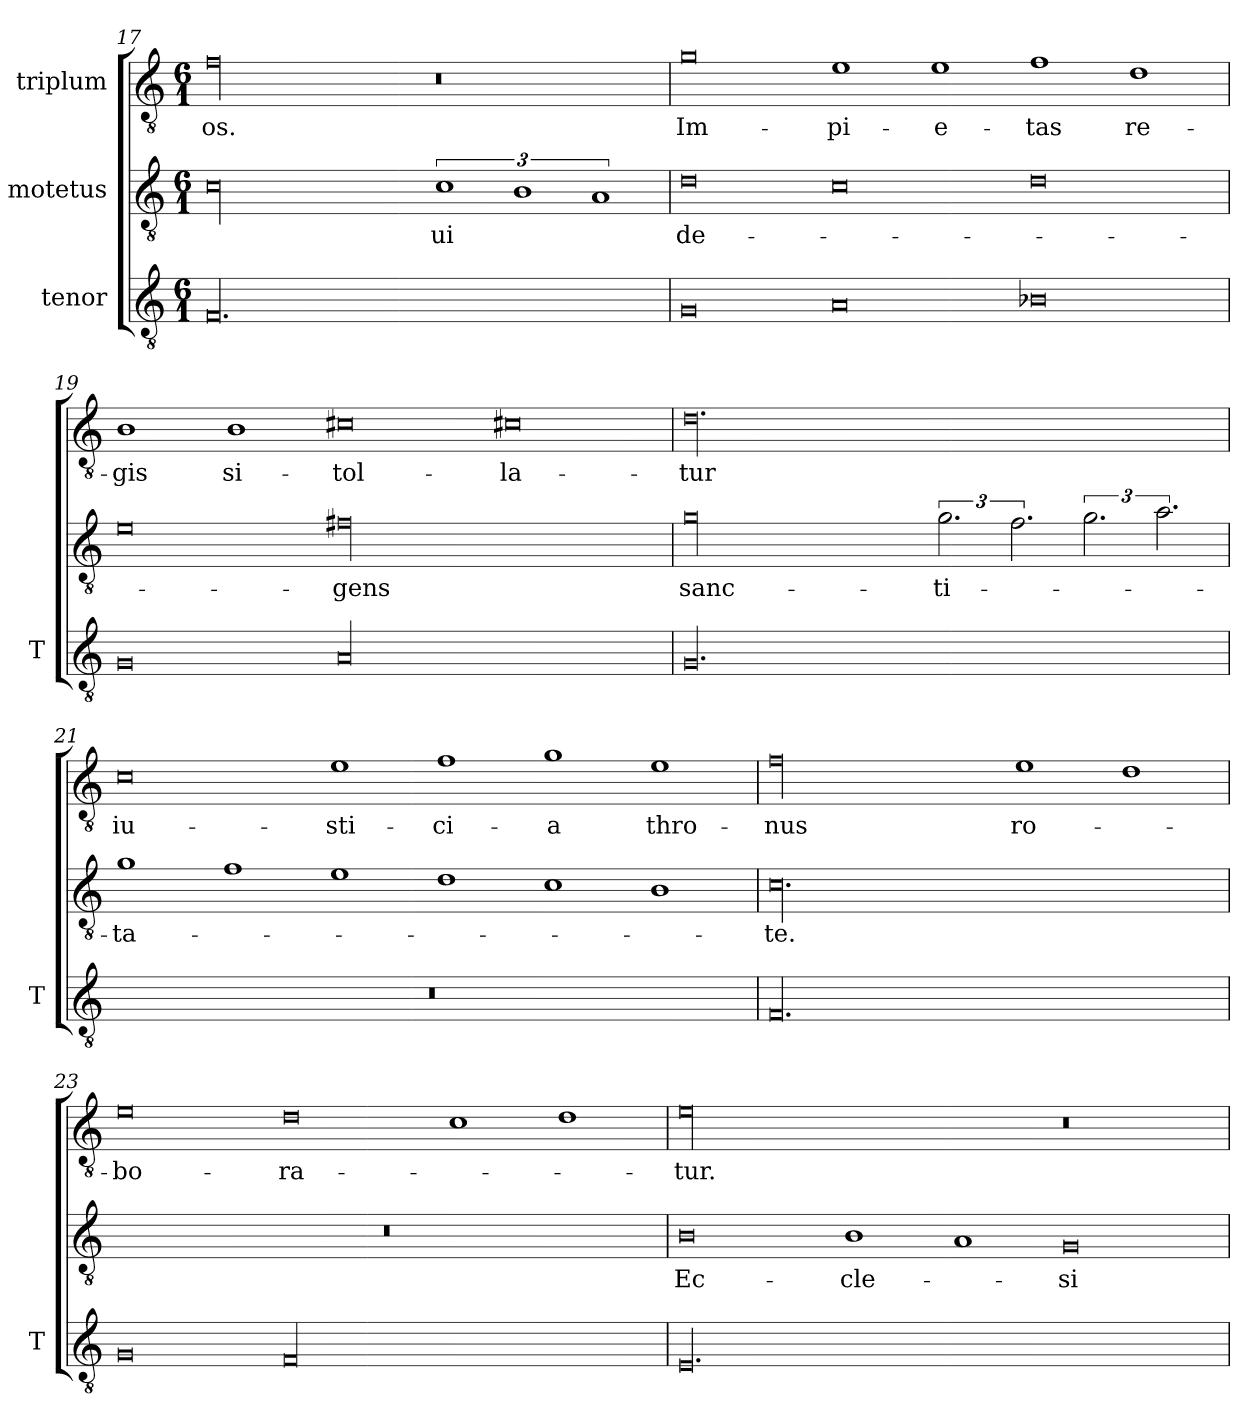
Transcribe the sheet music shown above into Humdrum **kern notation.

**kern	**kern	**text	**kern	**text
*part3	*part2	*part2	*part1	*part1
*staff3	*staff2	*staff2	*staff1	*staff1
*I"tenor	*I"motetus	*	*I"triplum	*
*I'T	*	*	*	*
*clefGv2	*clefGv2	*	*clefGv2	*
*k[]	*k[]	*	*k[]	*
*C:	*C:	*	*C:	*
*M6/1	*M6/1	*	*M6/1	*
=17	=17	=17	=17	=17
00.F/	00c\	.	00f\	-os.
.	3%2c\	-ui	0r	.
.	3%2B\	.	.	.
.	3%2A/	.	.	.
=18	=18	=18	=18	=18
0G/	0d\	de-	0g\	Im-
0A/	0c\	.	1e\	-pi-
.	.	.	1e\	-e-
0B-X\	0d\	.	1f\	-tas
.	.	.	1d\	re-
=19	=19	=19	=19	=19
0G/	0e\	.	1B\	-gis
.	.	.	1B\	si-
00A/	00f#X\	-gens	0c#X\	tol-
.	.	.	0c#X\	-la-
=20	=20	=20	=20	=20
00.G/	00g\	sanc-	00.d\	-tur
.	3.g\	-ti-	.	.
.	3.f\	.	.	.
.	3.g\	.	.	.
.	3.a\	.	.	.
!!LO:PB:g=z
=21	=21	=21	=21	=21
00.r	1g\	-ta-	0c\	iu-
.	1f\	.	.	.
.	1e\	.	1e\	-sti-
.	1d\	.	1f\	-ci-
.	1c\	.	1g\	-a
.	1B\	.	1e\	thro-
=22	=22	=22	=22	=22
00.F/	00.c\	-te.	00f\	-nus
.	.	.	1e\	ro-
.	.	.	1d\	.
=23	=23	=23	=23	=23
0G/	00.r	.	0e\	-bo-
00F/	.	.	0d\	-ra-
.	.	.	1c\	.
.	.	.	1d\	.
=24	=24	=24	=24	=24
00.E/	0B\	Ec-	00e\	-tur.
.	1B\	-cle-	.	.
.	1A/	.	.	.
.	0G/	-si-	0r	.
=	=	=	=	=
*-	*-	*-	*-	*-
